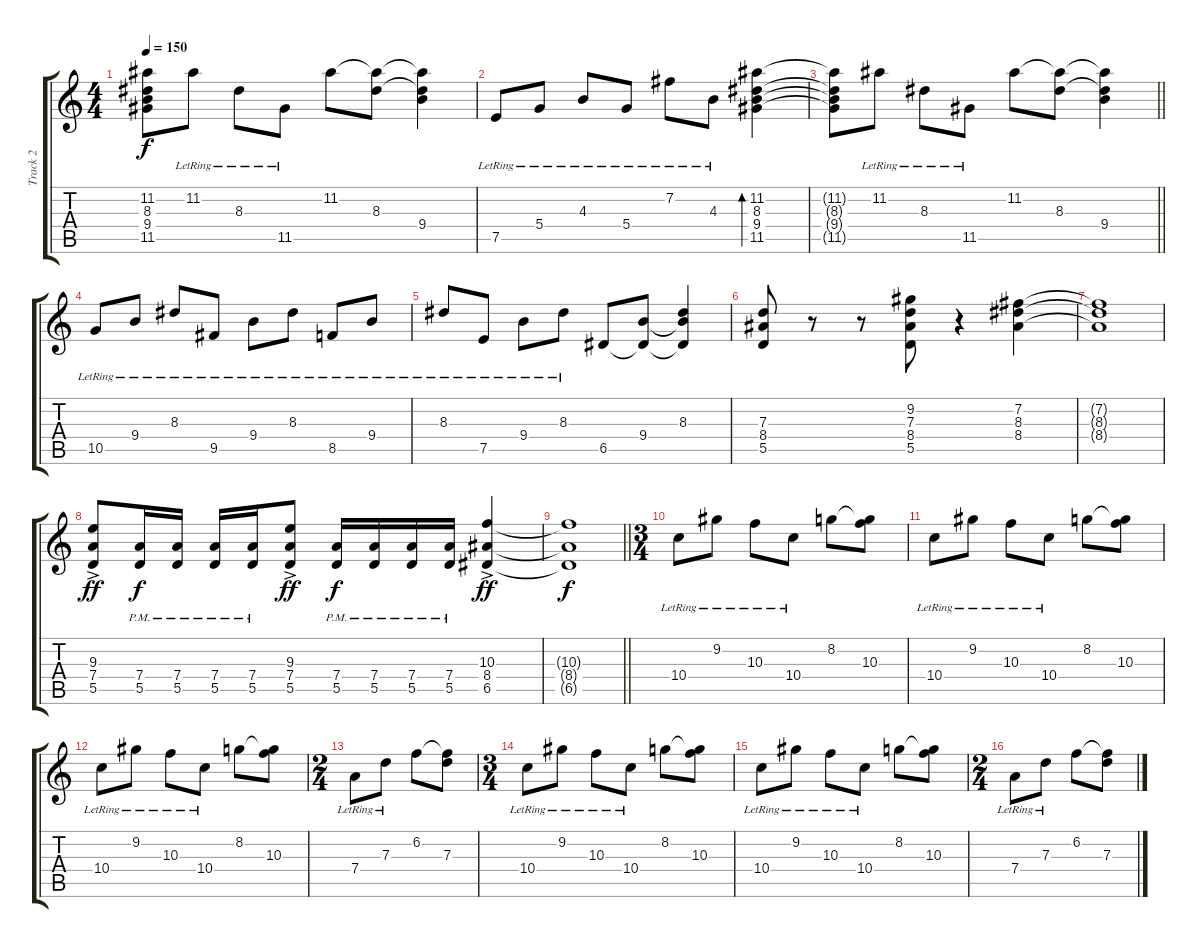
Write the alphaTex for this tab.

\track ("Track 2" "Track 2") {instrument distortionguitar}
\staff {score tabs}
\tuning (E4 B3 G3 D3 A2 E2) {hide}
\ts (4 4)
\tempo 150
\clef g2
\ks c
(11.2{t} 8.3{t} 9.4{t} 11.5{t}).8{dy f} 11.2{lr}.8 8.3{lr}.8 11.5{lr}.8 11.2.8 (11.2{t} 8.3).8 (11.2{t} 8.3{t} 9.4).4 |
7.5{lr}.8 5.4{lr}.8 4.3{lr}.8 5.4{lr}.8 7.2{lr}.8 4.3{lr}.8 (11.2 8.3 9.4 11.5).4{bd 240} |
\barLineRight lightlight
(11.2{t} 8.3{t} 9.4{t} 11.5{t}).8 11.2{lr}.8 8.3{lr}.8 11.5{lr}.8 11.2.8 (11.2{t} 8.3).8 (11.2{t} 8.3{t} 9.4).4 |
10.5{lr}.8 9.4{lr}.8 8.3{lr}.8 9.5{lr}.8 9.4{lr}.8 8.3{lr}.8 8.5{lr}.8 9.4{lr}.8 |
8.3{lr}.8 7.5{lr}.8 9.4{lr}.8 8.3{lr}.8 6.5.8 (9.4 6.5{t}).8 (8.3 9.4{t} 6.5{t}).4 |
(7.3 8.4 5.5).8{volume 10} r.8 r.8 (9.2 7.3 8.4 5.5).8 r.4 (7.2 8.3 8.4).4 |
(7.2{t} 8.3{t} 8.4{t}).1 |
(9.3{ac} 7.4{ac} 5.5{ac}).8{dy ff volume 12} (7.4{pm} 5.5{pm}).16{dy f} (7.4{pm} 5.5{pm}).16 (7.4{pm} 5.5{pm}).16 (7.4{pm} 5.5{pm}).16 (9.3{ac} 7.4{ac} 5.5{ac}).8{dy ff} (7.4{pm} 5.5{pm}).16{dy f} (7.4{pm} 5.5{pm}).16 (7.4{pm} 5.5{pm}).16 (7.4{pm} 5.5{pm}).16 (10.3{ac} 8.4{ac} 6.5{ac}).4{dy ff} |
\barLineRight lightlight
(10.3{t} 8.4{t} 6.5{t}).1{dy f} |
\ts (3 4)
10.4{lr}.8{volume 10} 9.2{lr}.8 10.3{lr}.8 10.4{lr}.8 8.2.8 (8.2{t} 10.3).8 |
10.4{lr}.8 9.2{lr}.8 10.3{lr}.8 10.4{lr}.8 8.2.8 (8.2{t} 10.3).8 |
10.4{lr}.8 9.2{lr}.8 10.3{lr}.8 10.4{lr}.8 8.2.8 (8.2{t} 10.3).8 |
\ts (2 4)
7.4{lr}.8 7.3{lr}.8 6.2.8 (6.2{t} 7.3).8 |
\ts (3 4)
10.4{lr}.8 9.2{lr}.8 10.3{lr}.8 10.4{lr}.8 8.2.8 (8.2{t} 10.3).8 |
10.4{lr}.8 9.2{lr}.8 10.3{lr}.8 10.4{lr}.8 8.2.8 (8.2{t} 10.3).8 |
\ts (2 4)
7.4{lr}.8 7.3{lr}.8 6.2.8 (6.2{t} 7.3).8
